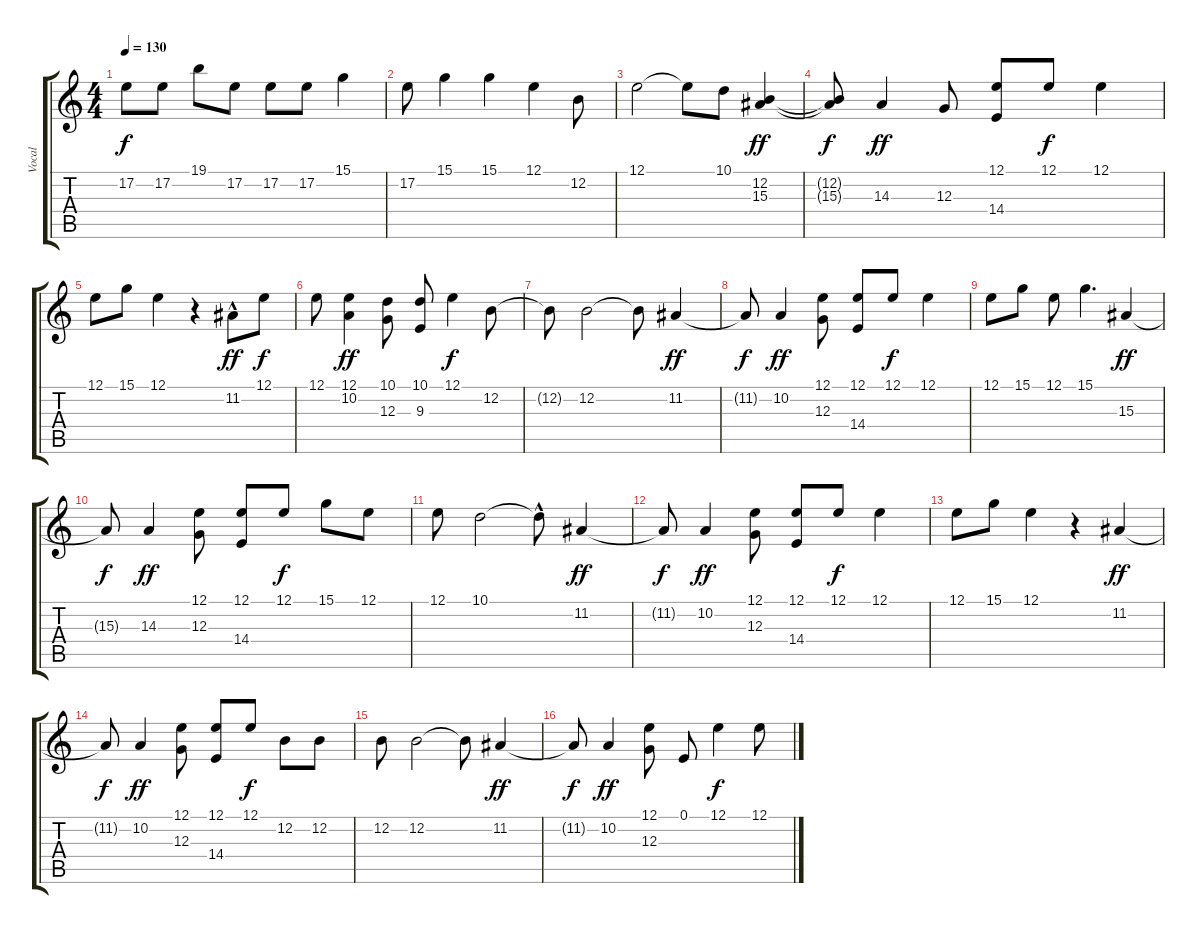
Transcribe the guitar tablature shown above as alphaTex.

\track ("Vocal" "Vocal") {instrument synthvoice}
\staff {score tabs}
\tuning (E4 B3 G3 D3 A2 E2) {hide}
\ts (4 4)
\tempo 130
\clef g2
\ks c
17.2.8{dy f} 17.2.8 19.1.8 17.2.8 17.2.8 17.2.8 15.1.4 |
17.2.8 15.1.4 15.1.4 12.1.4 12.2.8 |
12.1.2 12.1{t}.8 10.1.8 (12.2 15.3).4{dy ff} |
(12.2{t} 15.3{t}).8{dy f} 14.3.4{dy ff} 12.3.8 (12.1 14.4).8 12.1.8{dy f} 12.1.4 |
12.1.8 15.1.8 12.1.4 r.4 11.2{hac}.8{dy ff} 12.1.8{dy f} |
12.1.8 (12.1 10.2).4{dy ff} (10.1 12.3).8 (10.1 9.3).8 12.1.4{dy f} 12.2.8 |
12.2{t}.8 12.2.2 12.2{t}.8 11.2.4{dy ff} |
11.2{t}.8{dy f} 10.2.4{dy ff} (12.1 12.3).8 (12.1 14.4).8 12.1.8{dy f} 12.1.4 |
12.1.8 15.1.8 12.1.8 15.1.4{d} 15.3.4{dy ff} |
15.3{t}.8{dy f} 14.3.4{dy ff} (12.1 12.3).8 (12.1 14.4).8 12.1.8{dy f} 15.1.8 12.1.8 |
12.1.8 10.1.2 10.1{hac t}.8 11.2.4{dy ff} |
11.2{t}.8{dy f} 10.2.4{dy ff} (12.1 12.3).8 (12.1 14.4).8 12.1.8{dy f} 12.1.4 |
12.1.8 15.1.8 12.1.4 r.4 11.2.4{dy ff} |
11.2{t}.8{dy f} 10.2.4{dy ff} (12.1 12.3).8 (12.1 14.4).8 12.1.8{dy f} 12.2.8 12.2.8 |
12.2.8 12.2.2 12.2{t}.8 11.2.4{dy ff} |
11.2{t}.8{dy f} 10.2.4{dy ff} (12.1 12.3).8 0.1.8 12.1.4{dy f} 12.1.8
